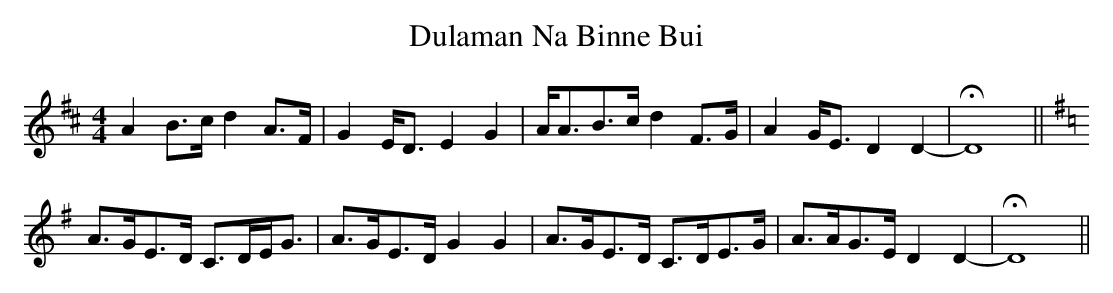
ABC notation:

X:1
T: Dulaman Na Binne Bui
M: 4/4
L: 1/8
K: Dmaj
A2 B>c d2 A>F|G2 E<D E2 G2|A<AB>c d2 F>G|A2 G<E D2 D2-|HD8||
K: DMix
A>GE>D C>DE<G|A>GE>D G2 G2|A>GE>D C>DE>G|A>AG>E D2 D2-|HD8||
